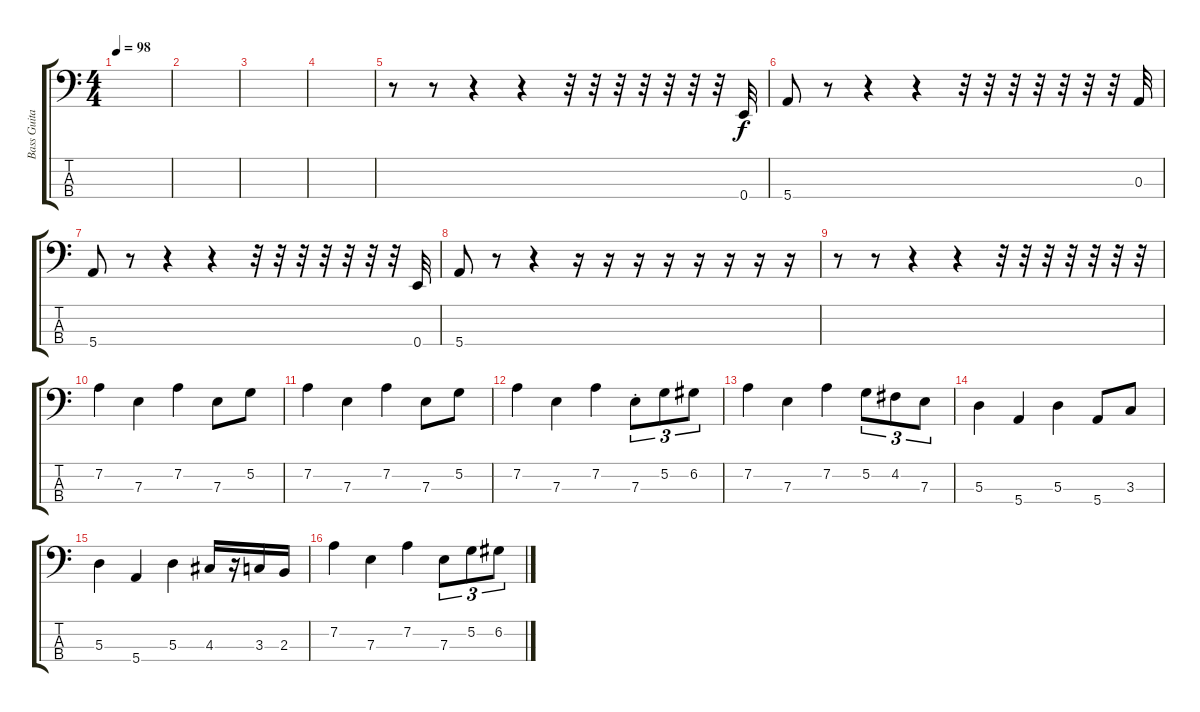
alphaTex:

\track ("Bass Guitar" "Bass Guita") {instrument electricbassfinger}
\staff {score tabs}
\tuning (G2 D2 A1 E1) {hide}
\ts (4 4)
\tempo 98
\clef f4
\ks c
|
|
|
|
r.8 r.8 r.4 r.4 r.32 r.32 r.32 r.32 r.32 r.32 r.32 0.4.32 |
5.4.8 r.8 r.4 r.4 r.32 r.32 r.32 r.32 r.32 r.32 r.32 0.3.32 |
5.4.8 r.8 r.4 r.4 r.32 r.32 r.32 r.32 r.32 r.32 r.32 0.4.32 |
5.4.8 r.8 r.4 r.16 r.16 r.16 r.16 r.16 r.16 r.16 r.16 |
r.8 r.8 r.4 r.4 r.32 r.32 r.32 r.32 r.32 r.32 r.32 |
7.2.4 7.3.4 7.2.4 7.3.8 5.2.8 |
7.2.4 7.3.4 7.2.4 7.3.8 5.2.8 |
7.2.4 7.3.4 7.2.4 7.3{st}.8{tu (3 2)} 5.2.8{tu (3 2)} 6.2.8{tu (3 2)} |
7.2.4 7.3.4 7.2.4 5.2.8{tu (3 2)} 4.2.8{tu (3 2)} 7.3.8{tu (3 2)} |
5.3.4 5.4.4 5.3.4 5.4.8 3.3.8 |
5.3.4 5.4.4 5.3.4 4.3.16 r.16 3.3.16 2.3.16 |
7.2.4 7.3.4 7.2.4 7.3.8{tu (3 2)} 5.2.8{tu (3 2)} 6.2.8{tu (3 2)}
